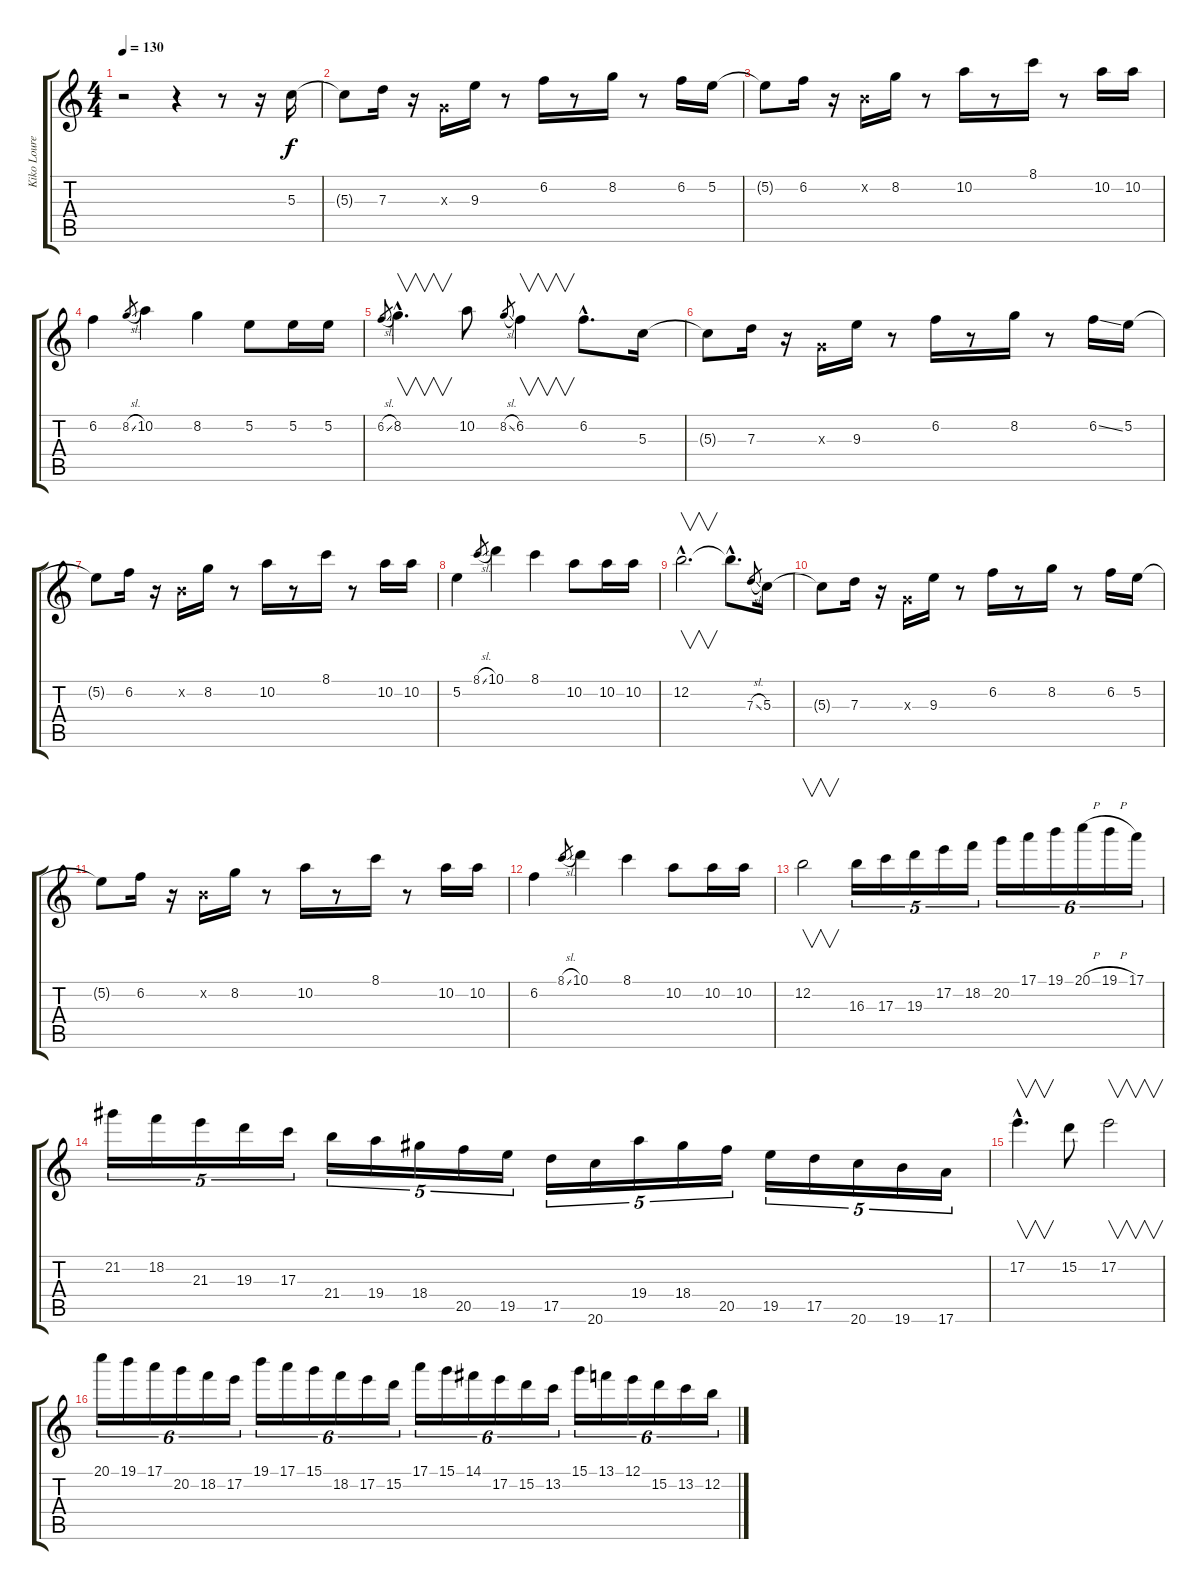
\track ("Kiko Loureiro" "Kiko Loure") {instrument distortionguitar}
\staff {score tabs}
\tuning (E4 B3 G3 D3 A2 E2) {hide}
\ts (4 4)
\tempo 130
\clef g2
\ks c
r.2{dy f} r.4 r.8 r.16 5.3.16 |
5.3{t}.8 7.3.16 r.16 0.3{x}.16 9.3.16 r.8 6.2.16 r.8 8.2.16 r.8 6.2.16 5.2.16 |
5.2{t}.8 6.2.16 r.16 0.2{x}.16 8.2.16 r.8 10.2.16 r.8 8.1.16 r.8 10.2.16 10.2.16 |
6.2.4 8.2{sl}.8{gr} 10.2.4 8.2.4 5.2.8 5.2.16 5.2.16 |
6.2{sl}.8{gr} 8.2{hac}.4{v d} 10.2.8 8.2{sl}.8{gr} 6.2.4{v} 6.2{hac}.8{d} 5.3.16 |
5.3{t}.8 7.3.16 r.16 0.3{x}.16 9.3.16 r.8 6.2.16 r.8 8.2.16 r.8 6.2{ss}.16 5.2.16 |
5.2{t}.8 6.2.16 r.16 0.2{x}.16 8.2.16 r.8 10.2.16 r.8 8.1.16 r.8 10.2.16 10.2.16 |
5.2.4 8.1{sl}.8{gr} 10.1.4 8.1.4 10.2.8 10.2.16 10.2.16 |
12.2{hac}.2{v d} 12.2{hac t}.8{d} 7.3{sl}.8{gr} 5.3.16 |
5.3{t}.8 7.3.16 r.16 0.3{x}.16 9.3.16 r.8 6.2.16 r.8 8.2.16 r.8 6.2.16 5.2.16 |
5.2{t}.8 6.2.16 r.16 0.2{x}.16 8.2.16 r.8 10.2.16 r.8 8.1.16 r.8 10.2.16 10.2.16 |
6.2.4 8.1{sl}.8{gr} 10.1.4 8.1.4 10.2.8 10.2.16 10.2.16 |
12.2.2{v} 16.3.16{tu (5 4)} 17.3.16{tu (5 4)} 19.3.16{tu (5 4)} 17.2.16{tu (5 4)} 18.2.16{tu (5 4)} 20.2.16{tu (6 4)} 17.1.16{tu (6 4)} 19.1.16{tu (6 4)} 20.1{h}.16{tu (6 4)} 19.1{h}.16{tu (6 4)} 17.1.16{tu (6 4)} |
21.2.16{tu (5 4)} 18.2.16{tu (5 4)} 21.3.16{tu (5 4)} 19.3.16{tu (5 4)} 17.3.16{tu (5 4)} 21.4.16{tu (5 4)} 19.4.16{tu (5 4)} 18.4.16{tu (5 4)} 20.5.16{tu (5 4)} 19.5.16{tu (5 4)} 17.5.16{tu (5 4)} 20.6.16{tu (5 4)} 19.4.16{tu (5 4)} 18.4.16{tu (5 4)} 20.5.16{tu (5 4)} 19.5.16{tu (5 4)} 17.5.16{tu (5 4)} 20.6.16{tu (5 4)} 19.6.16{tu (5 4)} 17.6.16{tu (5 4)} |
17.2{hac}.4{v d} 15.2.8 17.2.2{v} |
20.1.16{tu (6 4)} 19.1.16{tu (6 4)} 17.1.16{tu (6 4)} 20.2.16{tu (6 4)} 18.2.16{tu (6 4)} 17.2.16{tu (6 4)} 19.1.16{tu (6 4)} 17.1.16{tu (6 4)} 15.1.16{tu (6 4)} 18.2.16{tu (6 4)} 17.2.16{tu (6 4)} 15.2.16{tu (6 4)} 17.1.16{tu (6 4)} 15.1.16{tu (6 4)} 14.1.16{tu (6 4)} 17.2.16{tu (6 4)} 15.2.16{tu (6 4)} 13.2.16{tu (6 4)} 15.1.16{tu (6 4)} 13.1.16{tu (6 4)} 12.1.16{tu (6 4)} 15.2.16{tu (6 4)} 13.2.16{tu (6 4)} 12.2.16{tu (6 4)}
